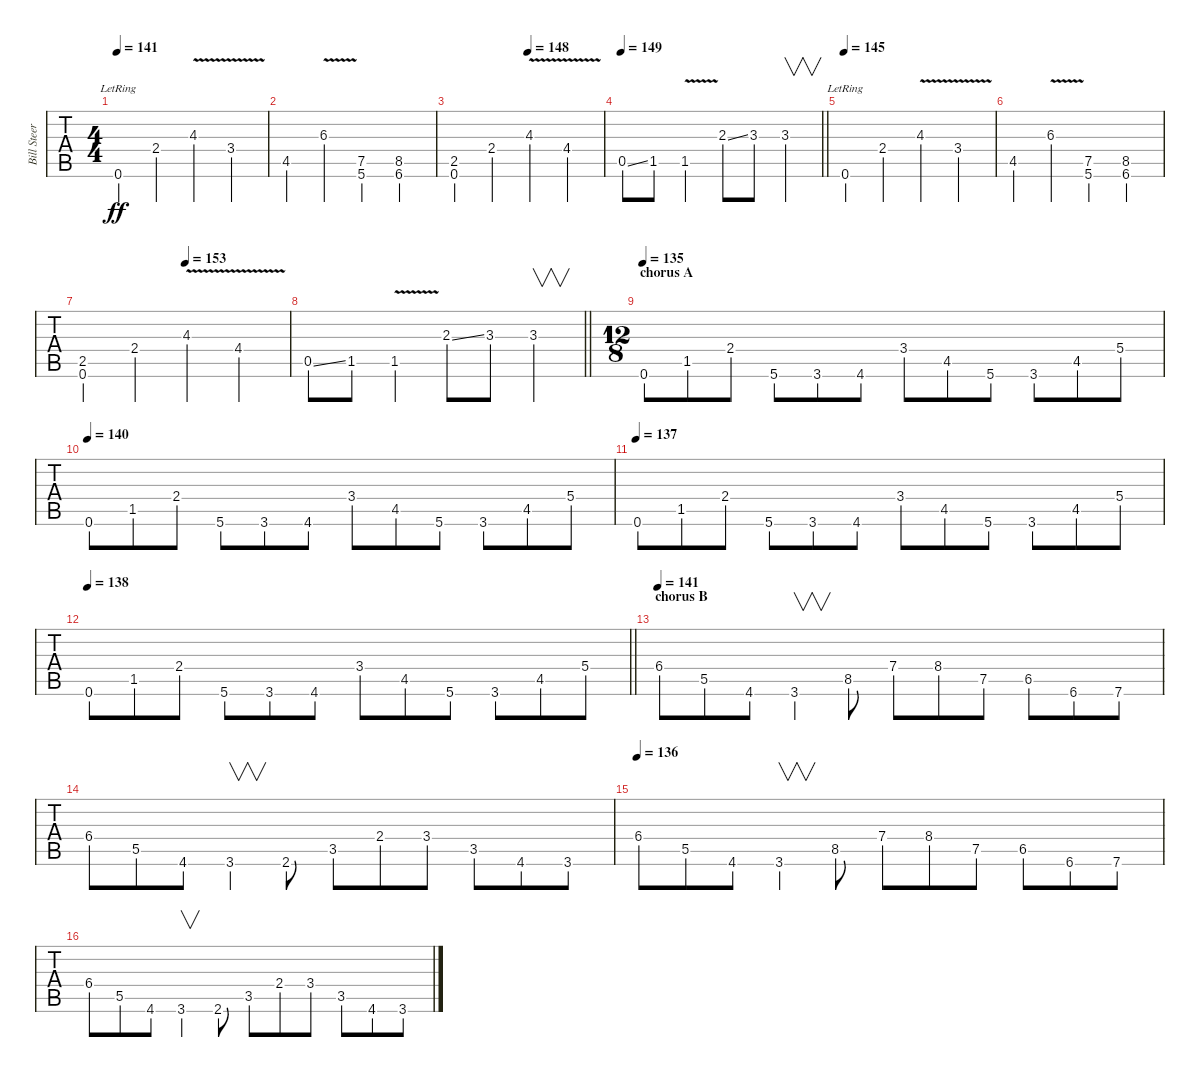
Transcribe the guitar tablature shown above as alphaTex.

\track ("Bill Steer" "Bill Steer") {instrument overdrivenguitar}
\staff {tabs}
\tuning (B3 Gb3 D3 A2 E2 B1) {hide}
\ts (4 4)
\tempo 141
\clef g2
\ks c
0.6{lr}.4{dy ff} 2.4.4 4.3{v}.4 3.4{v}.4 |
4.5.4 6.3{v}.4 (7.5 5.6).4 (8.5 6.6).4 |
\tempo (148 0.5)
(2.5 0.6).4 2.4.4 4.3{v}.4 4.4{v}.4 |
\tempo 149
\barLineRight lightlight
0.5{ss}.8 1.5.8 1.5{v}.4 2.3{ss}.8 3.3.8 3.3.4{v} |
\tempo 145
0.6{lr}.4 2.4.4 4.3{v}.4 3.4{v}.4 |
4.5.4 6.3{v}.4 (7.5 5.6).4 (8.5 6.6).4 |
\tempo (153 0.5)
(2.5 0.6).4 2.4.4 4.3{v}.4 4.4{v}.4 |
\barLineRight lightlight
0.5{ss}.8 1.5.8 1.5{v}.4 2.3{ss}.8 3.3.8 3.3.4{v} |
\ts (12 8)
\section ("" "chorus A")
\tempo 135
0.6.8 1.5.8 2.4.8 5.6.8 3.6.8 4.6.8 3.4.8 4.5.8 5.6.8 3.6.8 4.5.8 5.4.8 |
\tempo 140
0.6.8 1.5.8 2.4.8 5.6.8 3.6.8 4.6.8 3.4.8 4.5.8 5.6.8 3.6.8 4.5.8 5.4.8 |
\tempo 137
0.6.8 1.5.8 2.4.8 5.6.8 3.6.8 4.6.8 3.4.8 4.5.8 5.6.8 3.6.8 4.5.8 5.4.8 |
\tempo 138
\barLineRight lightlight
0.6.8 1.5.8 2.4.8 5.6.8 3.6.8 4.6.8 3.4.8 4.5.8 5.6.8 3.6.8 4.5.8 5.4.8 |
\section ("" "chorus B")
\tempo 141
6.4.8 5.5.8 4.6.8 3.6.4{v} 8.5.8 7.4.8 8.4.8 7.5.8 6.5.8 6.6.8 7.6.8 |
6.4.8 5.5.8 4.6.8 3.6.4{v} 2.6.8 3.5.8 2.4.8 3.4.8 3.5.8 4.6.8 3.6.8 |
\tempo 136
6.4.8 5.5.8 4.6.8 3.6.4{v} 8.5.8 7.4.8 8.4.8 7.5.8 6.5.8 6.6.8 7.6.8 |
6.4.8 5.5.8 4.6.8 3.6.4{v} 2.6.8 3.5.8 2.4.8 3.4.8 3.5.8 4.6.8 3.6.8
